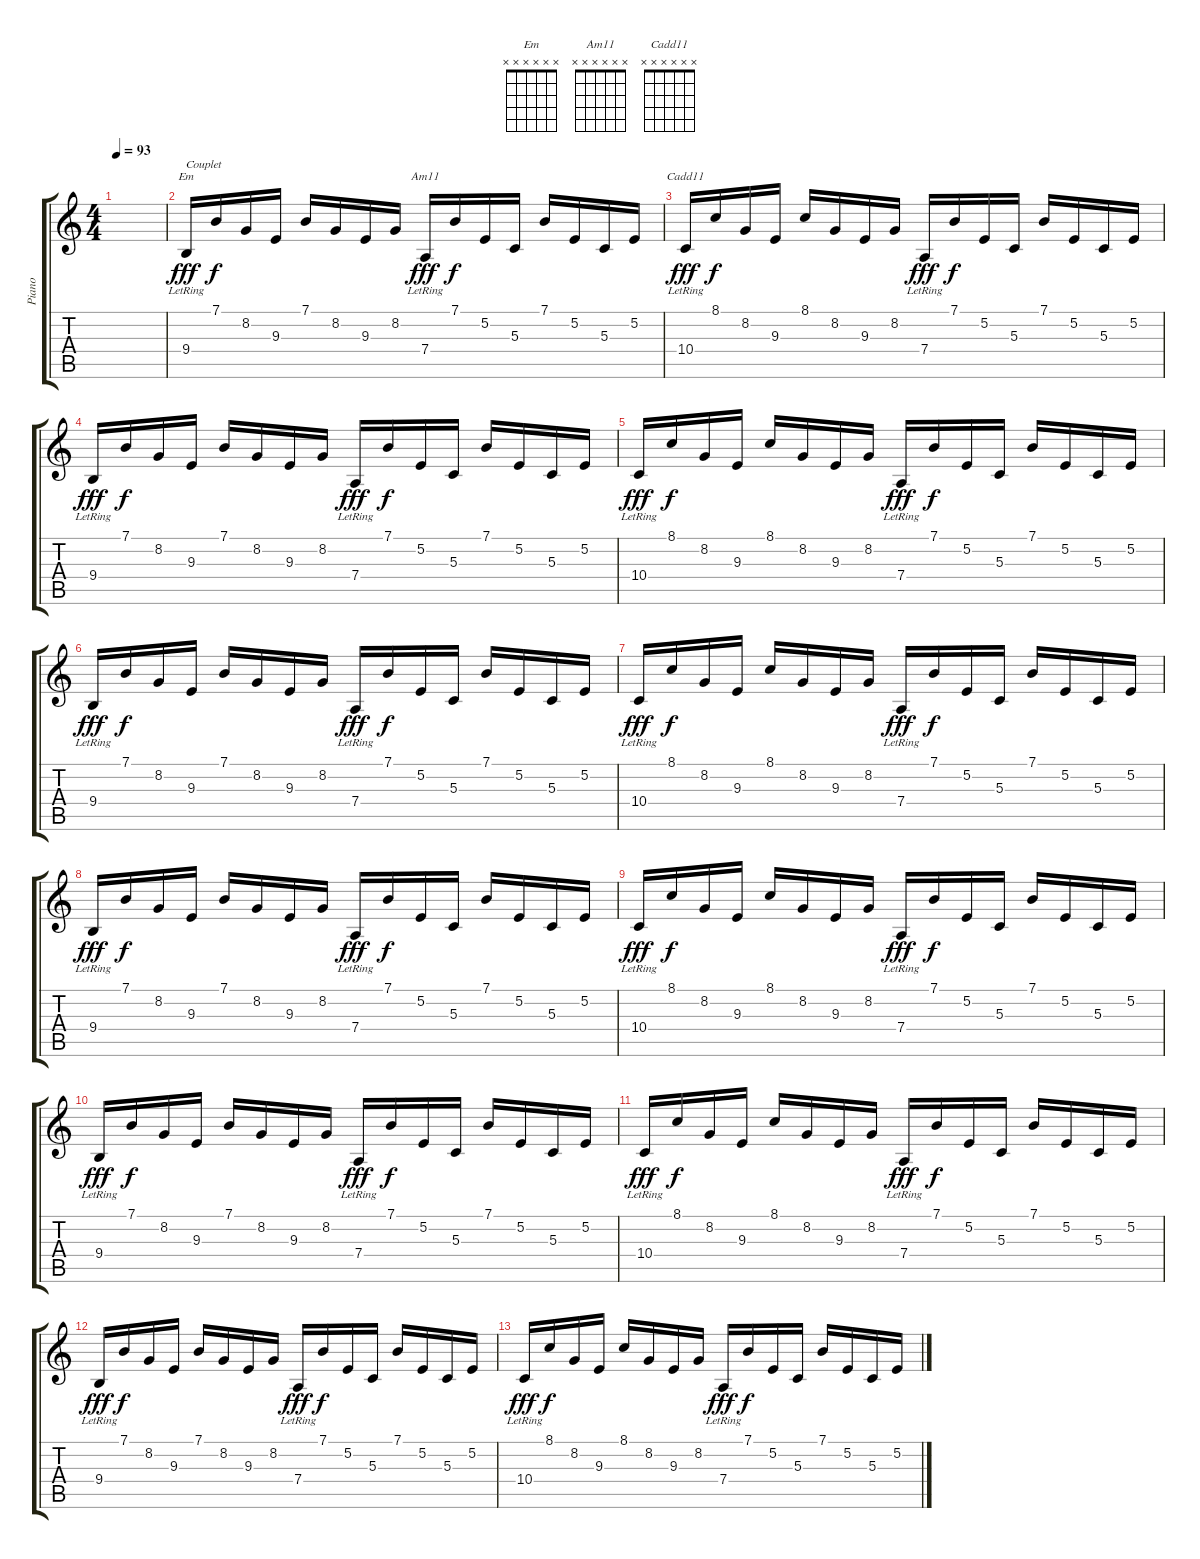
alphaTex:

\track ("Piano" "Piano") {instrument brightacousticpiano}
\staff {score tabs}
\tuning (E4 B3 G3 D3 A2 E2) {hide}
\chord ("Em" x x x x x x) {firstfret 0}
\chord ("Am11" x x x x x x) {firstfret 0}
\chord ("Cadd11" x x x x x x) {firstfret 0}
\ts (4 4)
\tempo 93
\clef g2
\ks c
|
9.4{lr}.16{ch "Em" txt "Couplet" dy fff} 7.1.16{dy f} 8.2.16 9.3.16 7.1.16 8.2.16 9.3.16 8.2.16 7.4{lr}.16{ch "Am11" dy fff} 7.1.16{dy f} 5.2.16 5.3.16 7.1.16 5.2.16 5.3.16 5.2.16 |
10.4{lr}.16{ch "Cadd11" dy fff} 8.1.16{dy f} 8.2.16 9.3.16 8.1.16 8.2.16 9.3.16 8.2.16 7.4{lr}.16{dy fff} 7.1.16{dy f} 5.2.16 5.3.16 7.1.16 5.2.16 5.3.16 5.2.16 |
9.4{lr}.16{dy fff} 7.1.16{dy f} 8.2.16 9.3.16 7.1.16 8.2.16 9.3.16 8.2.16 7.4{lr}.16{dy fff} 7.1.16{dy f} 5.2.16 5.3.16 7.1.16 5.2.16 5.3.16 5.2.16 |
10.4{lr}.16{dy fff} 8.1.16{dy f} 8.2.16 9.3.16 8.1.16 8.2.16 9.3.16 8.2.16 7.4{lr}.16{dy fff} 7.1.16{dy f} 5.2.16 5.3.16 7.1.16 5.2.16 5.3.16 5.2.16 |
9.4{lr}.16{dy fff} 7.1.16{dy f} 8.2.16 9.3.16 7.1.16 8.2.16 9.3.16 8.2.16 7.4{lr}.16{dy fff} 7.1.16{dy f} 5.2.16 5.3.16 7.1.16 5.2.16 5.3.16 5.2.16 |
10.4{lr}.16{dy fff} 8.1.16{dy f} 8.2.16 9.3.16 8.1.16 8.2.16 9.3.16 8.2.16 7.4{lr}.16{dy fff} 7.1.16{dy f} 5.2.16 5.3.16 7.1.16 5.2.16 5.3.16 5.2.16 |
9.4{lr}.16{dy fff} 7.1.16{dy f} 8.2.16 9.3.16 7.1.16 8.2.16 9.3.16 8.2.16 7.4{lr}.16{dy fff} 7.1.16{dy f} 5.2.16 5.3.16 7.1.16 5.2.16 5.3.16 5.2.16 |
10.4{lr}.16{dy fff} 8.1.16{dy f} 8.2.16 9.3.16 8.1.16 8.2.16 9.3.16 8.2.16 7.4{lr}.16{dy fff} 7.1.16{dy f} 5.2.16 5.3.16 7.1.16 5.2.16 5.3.16 5.2.16 |
9.4{lr}.16{dy fff} 7.1.16{dy f} 8.2.16 9.3.16 7.1.16 8.2.16 9.3.16 8.2.16 7.4{lr}.16{dy fff} 7.1.16{dy f} 5.2.16 5.3.16 7.1.16 5.2.16 5.3.16 5.2.16 |
10.4{lr}.16{dy fff} 8.1.16{dy f} 8.2.16 9.3.16 8.1.16 8.2.16 9.3.16 8.2.16 7.4{lr}.16{dy fff} 7.1.16{dy f} 5.2.16 5.3.16 7.1.16 5.2.16 5.3.16 5.2.16 |
9.4{lr}.16{dy fff} 7.1.16{dy f} 8.2.16 9.3.16 7.1.16 8.2.16 9.3.16 8.2.16 7.4{lr}.16{dy fff} 7.1.16{dy f} 5.2.16 5.3.16 7.1.16 5.2.16 5.3.16 5.2.16 |
10.4{lr}.16{dy fff} 8.1.16{dy f} 8.2.16 9.3.16 8.1.16 8.2.16 9.3.16 8.2.16 7.4{lr}.16{dy fff} 7.1.16{dy f} 5.2.16 5.3.16 7.1.16 5.2.16 5.3.16 5.2.16
